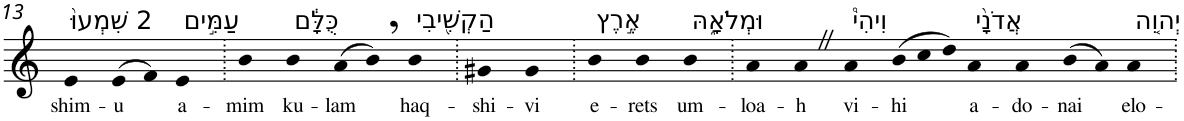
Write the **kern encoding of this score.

**kern	**text
*part1	*part1
*staff1	*staff1
*I"Piano	*
*I'Pno	*
!!LO:PB:g=z
*clefG2	*
*k[]	*
=13	=13
!LO:TX:a:t=2 שִׁמְעוּ֙	!
!	!LO:LY:b
4e	shim-
!	!LO:LY:b
(>8e	-u
8f)	.
!LO:TX:a:t=עַמִּ֣ים	!
!	!LO:LY:b
4e	a-
=14.	=14.
!	!LO:LY:b
4b	-mim
!LO:TX:a:t=כֻּלָּ֔ם	!
!	!LO:LY:b
4b	ku-
!	!LO:LY:b
(>8a	-lam
8b,)	.
!LO:TX:a:t=הַקְשִׁ֖יבִי	!
!	!LO:LY:b
4b	haq-
=15.	=15.
!	!LO:LY:b
4g#X	-shi-
!	!LO:LY:b
4g#	-vi
=16.	=16.
!LO:TX:a:t=אֶ֣רֶץ	!
!	!LO:LY:b
4b	e-
!	!LO:LY:b
4b	-rets
!LO:TX:a:t=וּמְלֹאָ֑הּ	!
!	!LO:LY:b
4b	um-
=17.	=17.
!	!LO:LY:b
4a	-loa-
!	!LO:LY:b
4aZ	-h
!LO:TX:a:t=וִיהִי֩	!
!	!LO:LY:b
4a	vi-
!	!LO:LY:b
(>12b	-hi
12cc	.
12dd)	.
!LO:TX:a:t=אֲדֹנָ֨י	!
!	!LO:LY:b
4a	a-
!	!LO:LY:b
4a	-do-
!	!LO:LY:b
(>8b	-nai
8a)	.
!LO:TX:a:t=יְהוִ֤ה	!
!	!LO:LY:b
4a	elo-
=.	=.
*-	*-
